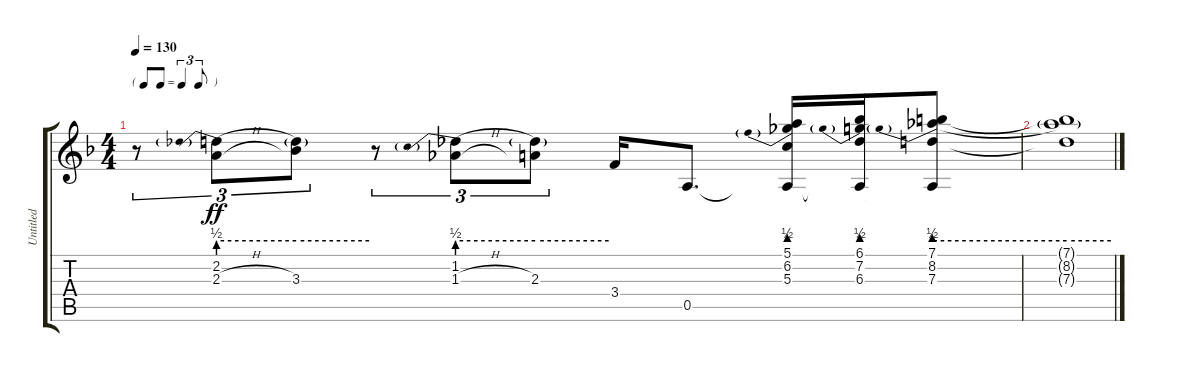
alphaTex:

\track ("Untitled" "Untitled") {instrument acousticguitarsteel}
\staff {score tabs}
\tuning (E4 B3 G3 D3 A2 E2) {hide}
\ts (4 4)
\tf triplet8th
\tempo 130
\clef g2
\ks f
r.8{tu (3 2) dy ff} (2.2{be (prebend 0 2 60 2)} 2.3{h}).8{tu (3 2)} (2.2{be (hold 0 2 60 2) t} 3.3).8{tu (3 2)} r.8{tu (3 2)} (1.2{be (prebend 0 2 60 2)} 1.3{h}).8{tu (3 2)} (1.2{be (hold 0 2 60 2) t} 2.3).8{tu (3 2)} 3.4.16 0.5.8{d} (5.1 6.2{be (prebend 0 2 60 2)} 5.3 0.5{t}).16 (6.1 7.2{be (prebend 0 2 60 2)} 6.3 0.5{t}).16 (7.1 8.2{be (prebend 0 2 60 2)} 7.3 0.5{t}).8 |
(7.1{t} 8.2{be (hold 0 2 60 2) t} 7.3{t}).1
